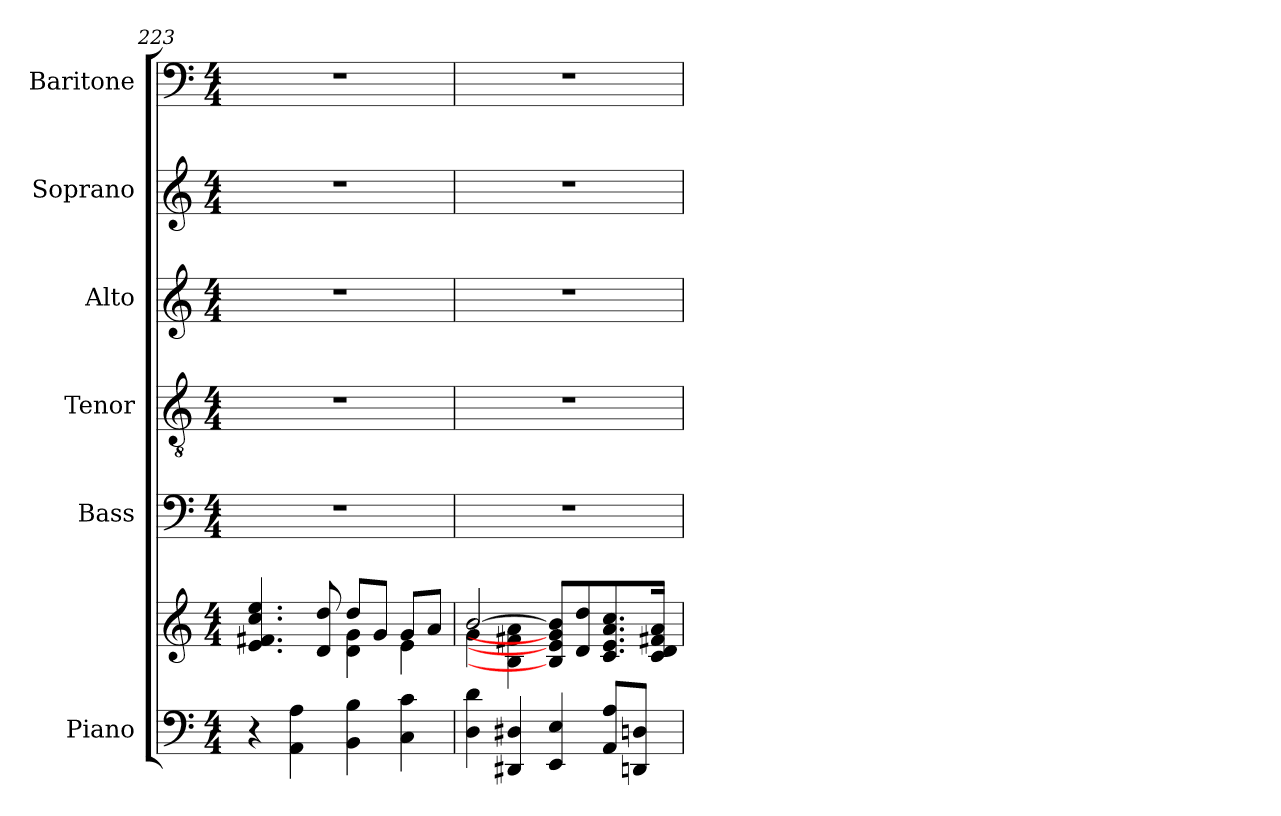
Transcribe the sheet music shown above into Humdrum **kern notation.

**kern	**kern	**kern	**kern	**kern	**kern	**kern
*part6	*part6	*part5	*part4	*part3	*part2	*part1
*staff7	*staff6	*staff5	*staff4	*staff3	*staff2	*staff1
*I"Piano	*	*I"Bass	*I"Tenor	*I"Alto	*I"Soprano	*I"Baritone
*	*	*I'B	*I'T	*I'A	*I'S	*
*clefF4	*clefG2	*clefF4	*clefGv2	*clefG2	*clefG2	*clefF4
*k[]	*k[]	*k[]	*k[]	*k[]	*k[]	*k[]
*C:	*C:	*C:	*C:	*C:	*C:	*C:
*M4/4	*M4/4	*M4/4	*M4/4	*M4/4	*M4/4	*M4/4
=223	=223	=223	=223	=223	=223	=223
*	*^	*	*	*	*	*
4r	4.e 4.f#X 4.cc 4.ee	2ryy	1r	1r	1r	1r	1r
4AA 4A	.	.	.	.	.	.	.
.	8d 8dd	.	.	.	.	.	.
4BB 4B	8dd/L	4d\ 4g\	.	.	.	.	.
.	8gJ	.	.	.	.	.	.
4C 4c	8gL	4e\	.	.	.	.	.
.	8aJ	.	.	.	.	.	.
=224	=224	=224	=224	=224	=224	=224	=224
4D 4d	[2b/	4g\	1r	1r	1r	1r	1r
4DD#X 4D#X	.	4B\ 4f#X\ 4a\	.	.	.	.	.
4EE 4E	8B] 8e] 8g] 8b]L	2ryy	.	.	.	.	.
.	8d 8dd	.	.	.	.	.	.
8AA 8AL	8.c 8.e 8.a 8.cc	.	.	.	.	.	.
8DDn 8DnJ	.	.	.	.	.	.	.
.	16c 16d 16f#X 16aJ	.	.	.	.	.	.
*	*v	*v	*	*	*	*	*
=	=	=	=	=	=	=
*-	*-	*-	*-	*-	*-	*-
